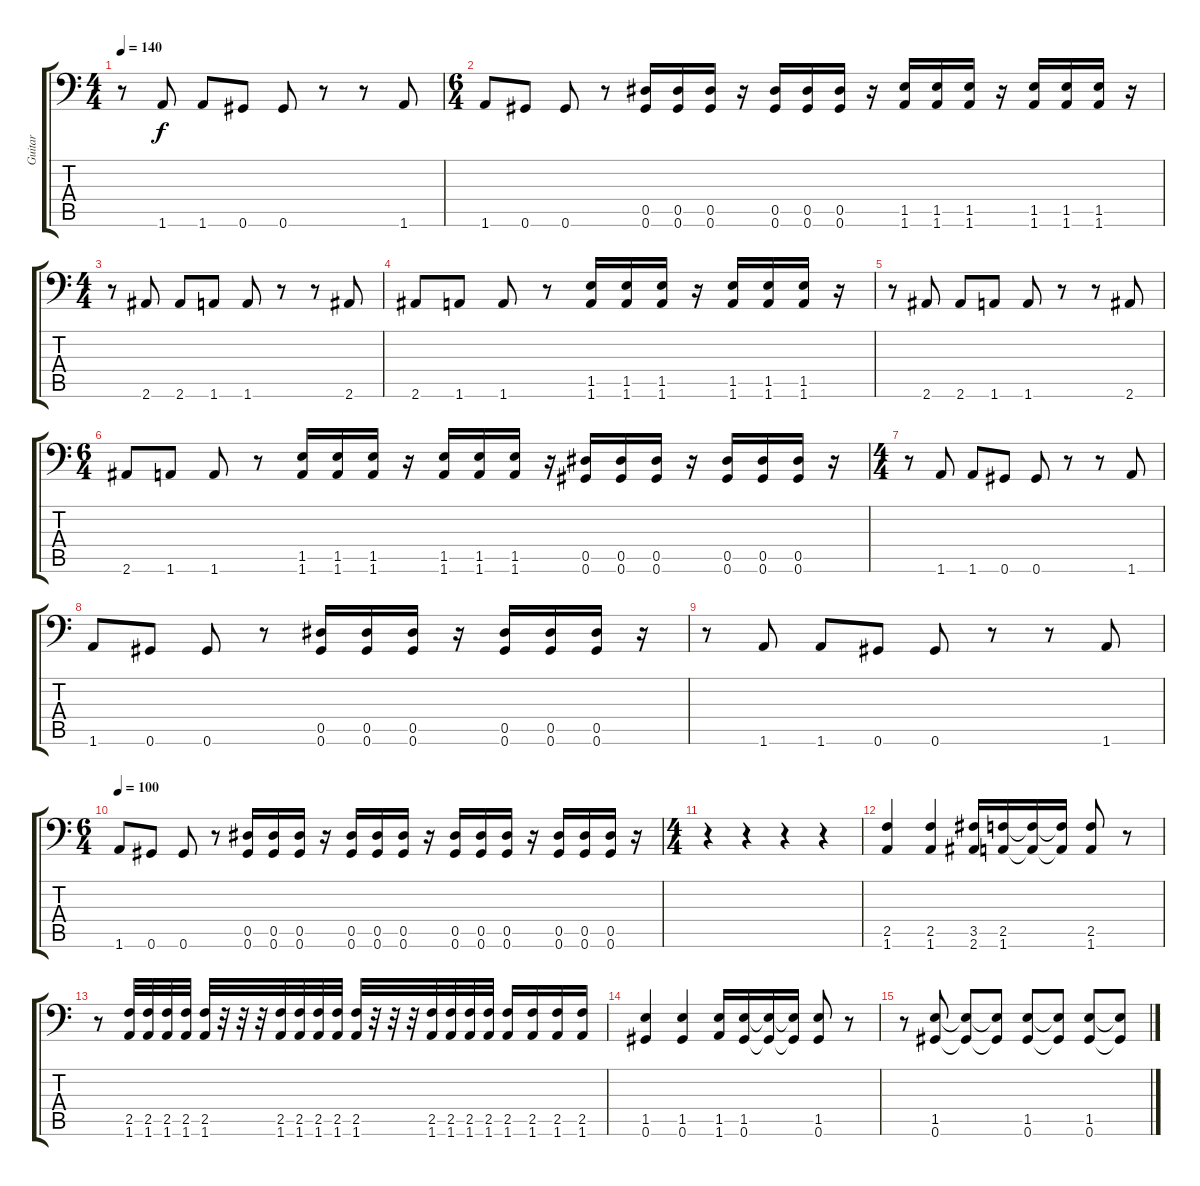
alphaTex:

\track ("Guitar" "Guitar") {instrument distortionguitar}
\staff {score tabs}
\tuning (Bb3 F3 Db3 Ab2 Eb2 Ab1) {hide}
\ts (4 4)
\tempo 140
\clef f4
\ks c
r.8{dy f} 1.6.8 1.6.8 0.6.8 0.6.8 r.8 r.8 1.6.8 |
\ts (6 4)
1.6.8 0.6.8 0.6.8 r.8 (0.5 0.6).16 (0.5 0.6).16 (0.5 0.6).16 r.16 (0.5 0.6).16 (0.5 0.6).16 (0.5 0.6).16 r.16 (1.5 1.6).16 (1.5 1.6).16 (1.5 1.6).16 r.16 (1.5 1.6).16 (1.5 1.6).16 (1.5 1.6).16 r.16 |
\ts (4 4)
r.8 2.6.8 2.6.8 1.6.8 1.6.8 r.8 r.8 2.6.8 |
2.6.8 1.6.8 1.6.8 r.8 (1.5 1.6).16 (1.5 1.6).16 (1.5 1.6).16 r.16 (1.5 1.6).16 (1.5 1.6).16 (1.5 1.6).16 r.16 |
r.8 2.6.8 2.6.8 1.6.8 1.6.8 r.8 r.8 2.6.8 |
\ts (6 4)
2.6.8 1.6.8 1.6.8 r.8 (1.5 1.6).16 (1.5 1.6).16 (1.5 1.6).16 r.16 (1.5 1.6).16 (1.5 1.6).16 (1.5 1.6).16 r.16 (0.5 0.6).16 (0.5 0.6).16 (0.5 0.6).16 r.16 (0.5 0.6).16 (0.5 0.6).16 (0.5 0.6).16 r.16 |
\ts (4 4)
r.8 1.6.8 1.6.8 0.6.8 0.6.8 r.8 r.8 1.6.8 |
1.6.8 0.6.8 0.6.8 r.8 (0.5 0.6).16 (0.5 0.6).16 (0.5 0.6).16 r.16 (0.5 0.6).16 (0.5 0.6).16 (0.5 0.6).16 r.16 |
r.8 1.6.8 1.6.8 0.6.8 0.6.8 r.8 r.8 1.6.8 |
\ts (6 4)
\tempo 100
1.6.8 0.6.8 0.6.8 r.8 (0.5 0.6).16 (0.5 0.6).16 (0.5 0.6).16 r.16 (0.5 0.6).16 (0.5 0.6).16 (0.5 0.6).16 r.16 (0.5 0.6).16 (0.5 0.6).16 (0.5 0.6).16 r.16 (0.5 0.6).16 (0.5 0.6).16 (0.5 0.6).16 r.16 |
\ts (4 4)
r.4 r.4 r.4 r.4 |
(2.5 1.6).4 (2.5 1.6).4 (3.5 2.6).16 (2.5 1.6).16 (2.5{t} 1.6{t}).16 (2.5{t} 1.6{t}).16 (2.5 1.6).8 r.8 |
r.8 (2.5 1.6).32 (2.5 1.6).32 (2.5 1.6).32 (2.5 1.6).32 (2.5 1.6).32 r.32 r.32 r.32 (2.5 1.6).32 (2.5 1.6).32 (2.5 1.6).32 (2.5 1.6).32 (2.5 1.6).32 r.32 r.32 r.32 (2.5 1.6).32 (2.5 1.6).32 (2.5 1.6).32 (2.5 1.6).32 (2.5 1.6).16 (2.5 1.6).16 (2.5 1.6).16 (2.5 1.6).16 |
(1.5 0.6).4 (1.5 0.6).4 (1.5 1.6).16 (1.5 0.6).16 (1.5{t} 0.6{t}).16 (1.5{t} 0.6{t}).16 (1.5 0.6).8 r.8 |
r.8 (1.5 0.6).8 (1.5{t} 0.6{t}).8 (1.5{t} 0.6{t}).8 (1.5 0.6).8 (1.5{t} 0.6{t}).8 (1.5 0.6).8 (1.5{t} 0.6{t}).8
